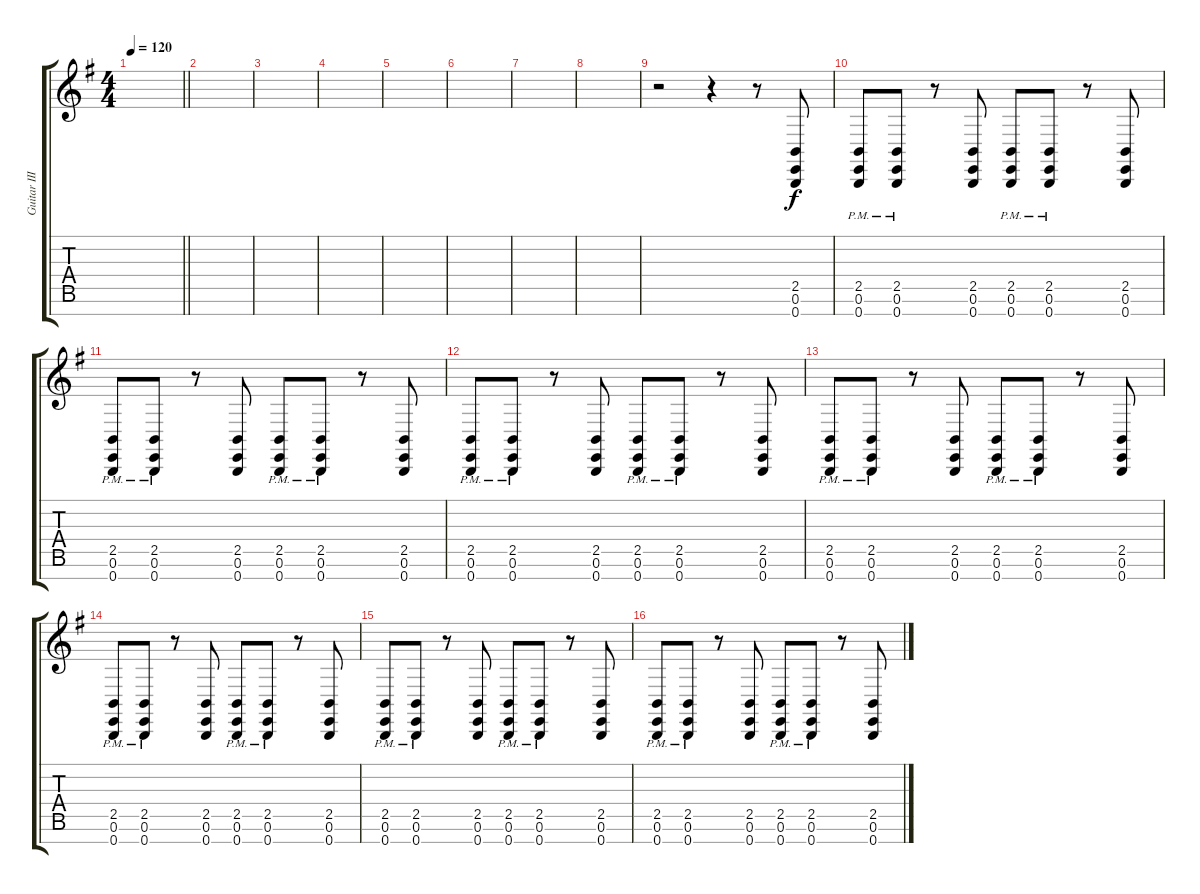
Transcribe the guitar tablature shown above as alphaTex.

\track ("Guitar III" "Guitar III") {instrument lead2sawtooth}
\staff {score tabs}
\tuning (E4 B3 G3 D3 A2 E2 B1) {hide}
\ts (4 4)
\tempo 120
\clef g2
\barLineRight lightlight
\ks g
|
|
|
|
|
|
|
|
r.2 r.4 r.8 (2.5 0.6 0.7).8 |
(2.5{pm} 0.6{pm} 0.7{pm}).8 (2.5{pm} 0.6{pm} 0.7{pm}).8 r.8 (2.5 0.6 0.7).8 (2.5{pm} 0.6{pm} 0.7{pm}).8 (2.5{pm} 0.6{pm} 0.7{pm}).8 r.8 (2.5 0.6 0.7).8 |
(2.5{pm} 0.6{pm} 0.7{pm}).8 (2.5{pm} 0.6{pm} 0.7{pm}).8 r.8 (2.5 0.6 0.7).8 (2.5{pm} 0.6{pm} 0.7{pm}).8 (2.5{pm} 0.6{pm} 0.7{pm}).8 r.8 (2.5 0.6 0.7).8 |
(2.5{pm} 0.6{pm} 0.7{pm}).8 (2.5{pm} 0.6{pm} 0.7{pm}).8 r.8 (2.5 0.6 0.7).8 (2.5{pm} 0.6{pm} 0.7{pm}).8 (2.5{pm} 0.6{pm} 0.7{pm}).8 r.8 (2.5 0.6 0.7).8 |
(2.5{pm} 0.6{pm} 0.7{pm}).8 (2.5{pm} 0.6{pm} 0.7{pm}).8 r.8 (2.5 0.6 0.7).8 (2.5{pm} 0.6{pm} 0.7{pm}).8 (2.5{pm} 0.6{pm} 0.7{pm}).8 r.8 (2.5 0.6 0.7).8 |
(2.5{pm} 0.6{pm} 0.7{pm}).8 (2.5{pm} 0.6{pm} 0.7{pm}).8 r.8 (2.5 0.6 0.7).8 (2.5{pm} 0.6{pm} 0.7{pm}).8 (2.5{pm} 0.6{pm} 0.7{pm}).8 r.8 (2.5 0.6 0.7).8 |
(2.5{pm} 0.6{pm} 0.7{pm}).8 (2.5{pm} 0.6{pm} 0.7{pm}).8 r.8 (2.5 0.6 0.7).8 (2.5{pm} 0.6{pm} 0.7{pm}).8 (2.5{pm} 0.6{pm} 0.7{pm}).8 r.8 (2.5 0.6 0.7).8 |
(2.5{pm} 0.6{pm} 0.7{pm}).8 (2.5{pm} 0.6{pm} 0.7{pm}).8 r.8 (2.5 0.6 0.7).8 (2.5{pm} 0.6{pm} 0.7{pm}).8 (2.5{pm} 0.6{pm} 0.7{pm}).8 r.8 (2.5 0.6 0.7).8
